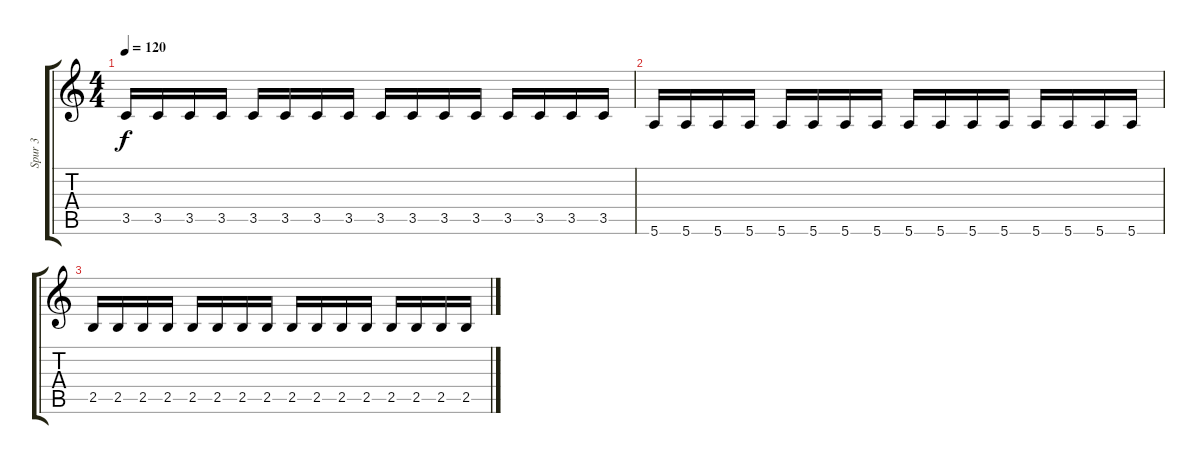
\track ("Spur 3" "Spur 3") {instrument electricbassfinger}
\staff {score tabs}
\tuning (E4 B3 G3 D3 A2 E2) {hide}
\ts (4 4)
\tempo 120
\clef g2
\ks c
3.5.16{dy f} 3.5.16 3.5.16 3.5.16 3.5.16 3.5.16 3.5.16 3.5.16 3.5.16 3.5.16 3.5.16 3.5.16 3.5.16 3.5.16 3.5.16 3.5.16 |
5.6.16 5.6.16 5.6.16 5.6.16 5.6.16 5.6.16 5.6.16 5.6.16 5.6.16 5.6.16 5.6.16 5.6.16 5.6.16 5.6.16 5.6.16 5.6.16 |
2.5.16 2.5.16 2.5.16 2.5.16 2.5.16 2.5.16 2.5.16 2.5.16 2.5.16 2.5.16 2.5.16 2.5.16 2.5.16 2.5.16 2.5.16 2.5.16
